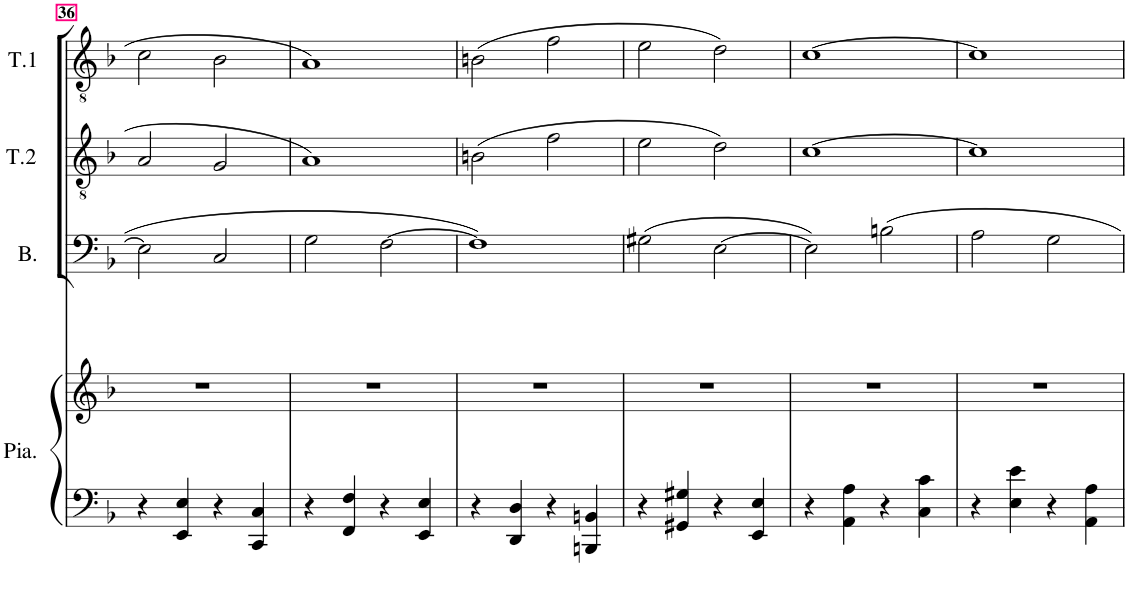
**kern	**kern	**kern	**kern
*part4	*part3	*part2	*part1
*staff4	*staff3	*staff2	*staff1
*I"Piano	*I"Basse	*I"Ténor 2	*I"Ténor 1
*I'Pia.	*I'B.	*I'T.2	*I'T.1
!!LO:PB:g=z
*clefF4	*clefF4	*clefGv2	*clefGv2
*k[b-]	*k[b-]	*k[b-]	*k[b-]
*M2/2	*M2/2	*M2/2	*M2/2
*met(c|)	*met(c|)	*met(c|)	*met(c|)
=36	=36	=36	=36
4r	2E\]	2A/	2c\
4EE/ 4E/	.	.	.
4r	2C/	2G/	2B-\
4CC/ 4C/	.	.	.
=37	=37	=37	=37
4r	2G\	1A	1A
4FF/ 4F/	.	.	.
4r	[2F\	.	.
4EE/ 4E/	.	.	.
=38	=38	=38	=38
4r	1F]	(2Bn\	(2Bn\
4DD/ 4D/	.	.	.
4r	.	2f\	2f\
4BBBn/ 4BBn/	.	.	.
=39	=39	=39	=39
4r	(2G#X\	2e\	2e\
4GG#X/ 4G#X/	.	.	.
4r	[2E\	2d\)	2d\)
4EE/ 4E/	.	.	.
=40	=40	=40	=40
4r	2E\])	[1c	[1c
4AA\ 4A\	.	.	.
4r	2Bn\	.	.
4C\ 4c\	.	.	.
=41	=41	=41	=41
4r	2A\	1c]	1c]
4E\ 4e\	.	.	.
4r	2G\	.	.
4AA\ 4A\	.	.	.
=	=	=	=
*-	*-	*-	*-
